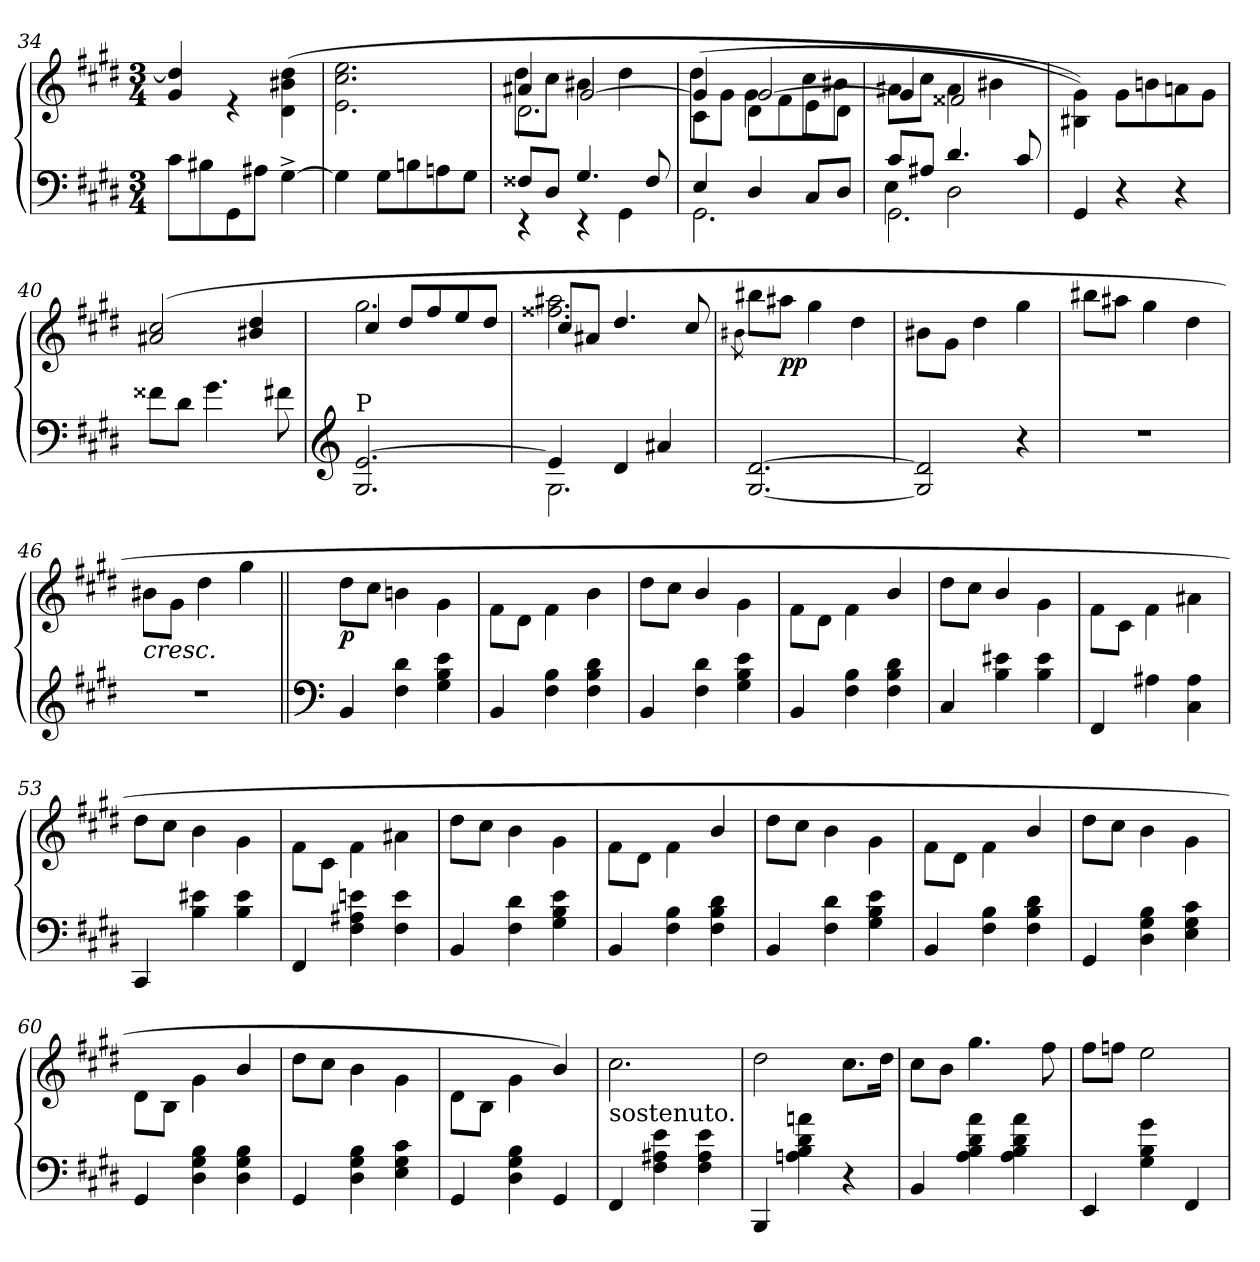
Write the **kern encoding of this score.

**kern	**kern	**dynam
*part1	*part1	*part1
*staff2	*staff1	*staff1/2
*clefF4	*clefG2	*
*k[f#c#g#d#]	*k[f#c#g#d#]	*
*c#:	*c#:	*
*M3/4	*M3/4	*
=34	=34	=34
*	*^	*
8c#\L	2.ryy	4g#/ 4dd#/]	.
8B#X\	.	.	.
8GG#\	.	4r	.
8A#X\J	.	.	.
[4G#^\	.	(>4d#\ 4b#X\ 4dd#\	.
=35	=35	=35	=35
4G#\]	2.ryy	2.e\ 2.cc#\ 2.ee\	.
8G#\L	.	.	.
8Bn\	.	.	.
8An\	.	.	.
8G#\J	.	.	.
=36	=36	=36	=36
*^	*	*^	*
8F##X/L	4r	2.d#\	8dd#\L	4a#X/	.
8D#/J	.	.	8cc#\J	.	.
4.G#/	4r	.	4b#X\	[2g#/	.
.	4GG#\	.	4dd#\	.	.
8F##/	.	.	.	.	.
!!LO:LB:g=z	!!	!!
=37	=37	=37	=37	=37	=37
4E/	2.GG#\	(<4c#\	8dd#\L	4g#/]	.
.	.	.	8g#\J	.	.
4D#/	.	8d#\L	4g#\	[2g#/	.
.	.	8f#\	.	.	.
8C#/L	.	8e\	8cc#\L	.	.
8D#/J	.	8d#\J	8b#X\J	.	.
*	*	*	*v	*v	*
=38	=38	=38	=38	=38
*	*^	*	*	*
2.GG#\	8c#/L	4E\	8a#X\L	4g#/]	.
.	8A#X/J	.	8cc#\J	.	.
.	4.d#/	2D#\	4a#\	2f##X/	.
.	.	.	4b#X\	.	.
.	8c#/	.	.	.	.
*v	*v	*v	*	*	*
=39	=39	=39	=39
4GG#/	2.ryy	4B#X\ 4g#\))	.
4r	.	8g#\L	.
.	.	8bn\	.
4r	.	8an\	.
.	.	8g#\J	.
=40	=40	=40	=40
8f##X\L	2.ryy	(>2a#X/ 2cc#/	.
8d#\J	.	.	.
4.g#\	.	.	.
.	.	4b#X/ 4dd#/	.
8f#X\	.	.	.
*	*v	*v	*
=41	=41	=41
*clefG2	*	*
*	*^	*
*	*	*^	*
!LO:TX:a:t=P	!	!	!	!
2.G#/ [2.e/	2.ryy	2.gg#\	4cc#/	.
.	.	.	8dd#/L	.
.	.	.	8ff#/	.
.	.	.	8ee/	.
.	.	.	8dd#/J	.
!!LO:LB:g=z	!!	!!
=42	=42	=42	=42	=42
*^	*	*	*	*
4e/]	2.G#\	2.ryy	2.ff##X\ 2.aa#X\	8cc#/L	.
.	.	.	.	8a#X/J	.
4d#/	.	.	.	4.dd#/	.
4a#X/	.	.	.	.	.
.	.	.	.	8cc#/	.
*v	*v	*	*	*	*
*	*	*v	*v	*
=43	=43	=43	=43
.	.	8qb#X\	.
[2.G#/ [2.d#/	2.ryy	8bb#X\L	.
!	!	!	!LO:DY:b
.	.	8aa#X\J	pp
.	.	4gg#\	.
.	.	4dd#\	.
=44	=44	=44	=44
2G#/] 2d#/]	2.ryy	8b#X\L	.
.	.	8g#\J	.
.	.	4dd#\	.
4r	.	4gg#\	.
=45	=45	=45	=45
2.r	2.ryy	8bb#X\L	.
.	.	8aa#X\J	.
.	.	4gg#\	.
.	.	4dd#\	.
=46	=46	=46	=46
!	!	!	!LO:HP:b
2.r	2.ryy	8b#X\L	<
.	.	8g#\J	.
.	.	4dd#\	.
.	.	4gg#\	.
=47||	=47||	=47||	=47||
*clefF4	*	*	*
!	!	!	!LO:DY:b
4BB/	2.ryy	8dd#\L	p
.	.	8cc#\J	.
4F#\ 4d#\	.	4bn\	.
4G#\ 4B\ 4e\	.	4g#\	.
=48	=48	=48	=48
4BB/	2.ryy	8f#\L	.
.	.	8d#\J	.
4F#\ 4B\	.	4f#\	.
4F#\ 4B\ 4d#\	.	4b\	.
!!LO:LB:g=z	!!
=49	=49	=49	=49
4BB/	2.ryy	8dd#\L	.
.	.	8cc#\J	.
4F#\ 4d#\	.	4b/	.
4G#\ 4B\ 4e\	.	4g#\	.
=50	=50	=50	=50
4BB/	2.ryy	8f#\L	.
.	.	8d#\J	.
4F#\ 4B\	.	4f#\	.
4F#\ 4B\ 4d#\	.	4b/	.
=51	=51	=51	=51
4C#/	2.ryy	8dd#\L	.
.	.	8cc#\J	.
4B\ 4e#X\	.	4b/	.
4B\ 4e#\	.	4g#\	.
=52	=52	=52	=52
4FF#/	2.ryy	8f#\L	.
.	.	8c#\J	.
4A#X\	.	4f#\	.
4C#\ 4A#\	.	4a#X\	.
=53	=53	=53	=53
4CC#/	2.ryy	8dd#\L	.
.	.	8cc#\J	.
4B\ 4e#X\	.	4b\	.
4B\ 4e#\	.	4g#\	.
=54	=54	=54	=54
4FF#/	2.ryy	8f#\L	.
.	.	8c#\J	.
4F#\ 4A#X\ 4en\	.	4f#\	.
4F#\ 4e\	.	4a#X\	.
=55	=55	=55	=55
4BB/	2.ryy	8dd#\L	.
.	.	8cc#\J	.
4F#\ 4d#\	.	4b\	.
4G#\ 4B\ 4e\	.	4g#\	.
=56	=56	=56	=56
4BB/	2.ryy	8f#\L	.
.	.	8d#\J	.
4F#\ 4B\	.	4f#\	.
4F#\ 4B\ 4d#\	.	4b/	.
=57	=57	=57	=57
4BB/	2.ryy	8dd#\L	.
.	.	8cc#\J	.
4F#\ 4d#\	.	4b\	.
4G#\ 4B\ 4e\	.	4g#\	.
!!LO:LB:g=z	!!
=58	=58	=58	=58
4BB/	2.ryy	8f#\L	.
.	.	8d#\J	.
4F#\ 4B\	.	4f#\	.
4F#\ 4B\ 4d#\	.	4b/	.
=59	=59	=59	=59
4GG#/	2.ryy	8dd#\L	.
.	.	8cc#\J	.
4D#\ 4G#\ 4B\	.	4b\	.
4E\ 4G#\ 4c#\	.	4g#\	.
=60	=60	=60	=60
4GG#/	2.ryy	8d#\L	.
.	.	8B\J	.
4D#\ 4G#\ 4B\	.	4g#\	.
4D#\ 4G#\ 4B\	.	4b/	.
=61	=61	=61	=61
4GG#/	2.ryy	8dd#\L	.
.	.	8cc#\J	.
4D#\ 4G#\ 4B\	.	4b\	.
4E\ 4G#\ 4c#\	.	4g#\	.
=62	=62	=62	=62
4GG#/	2.ryy	8d#\L	.
.	.	8B\J	.
4D#\ 4G#\ 4B\	.	4g#\	.
4GG#/	.	4b/)	.
=63	=63	=63	=63
!	!LO:TX:b:t=sostenuto.	!	!
4FF#/	2.ryy	2.cc#\	.
4F#\ 4A#X\ 4e\	.	.	.
4F#\ 4A#\ 4e\	.	.	.
*	*v	*v	*
.	.	[
=64	=64	=64
*	*^	*
4BBB/	2.ryy	2dd#\	.
4An\ 4B\ 4d#\ 4an\	.	.	.
4r	.	8.cc#\L	.
.	.	16dd#\Jk	.
=65	=65	=65	=65
4BB/	2.ryy	8cc#\L	.
.	.	8b\J	.
4A\ 4B\ 4d#\ 4a\	.	4.gg#\	.
4A\ 4B\ 4d#\ 4a\	.	.	.
.	.	8ff#\	.
=66	=66	=66	=66
4EE/	2.ryy	8ff#\L	.
.	.	8ffn\J	.
4G#\ 4B\ 4g#\	.	2ee\	.
4FF#/	.	.	.
*	*v	*v	*
=	=	=
*-	*-	*-
